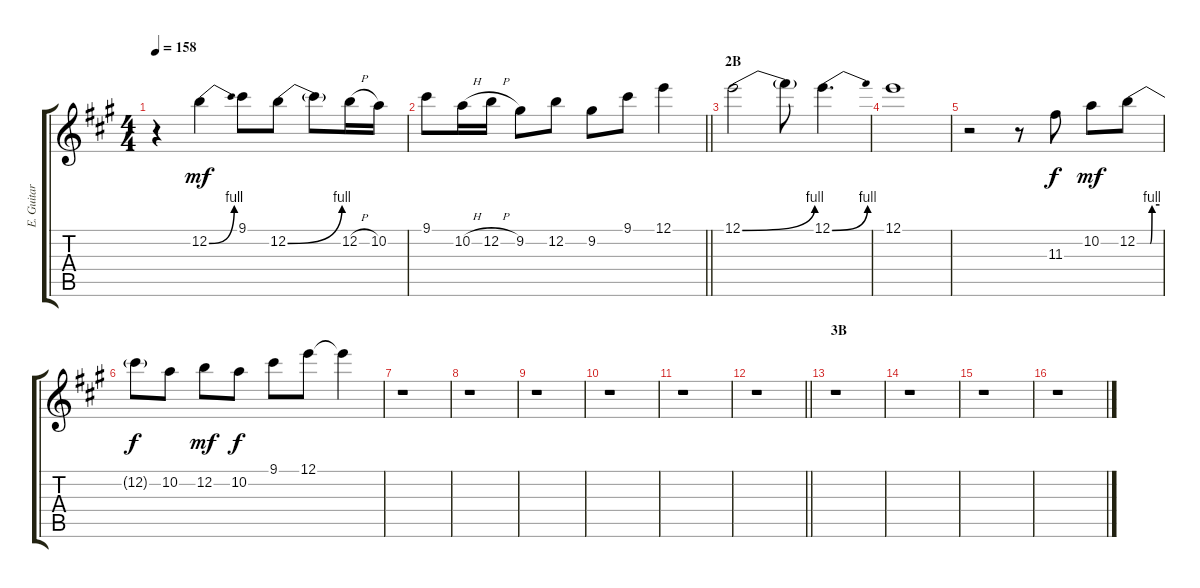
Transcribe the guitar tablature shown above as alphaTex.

\track ("E. Guitar III" "E. Guitar ") {instrument overdrivenguitar}
\staff {score tabs}
\tuning (E4 B3 G3 D3 A2 E2) {hide}
\ts (4 4)
\tempo 158
\clef g2
\ks a
r.4{dy f} 12.2{be (bend 0 0 60 4)}.4{dy mf} 9.1.8 12.2{be (bend 0 0 60 4)}.8 12.2{t}.8 12.2{h}.16 10.2.16 |
\barLineRight lightlight
9.1.8 10.2{h}.16 12.2{h}.16 9.2.8 12.2.8 9.2.8 9.1.8 12.1.4 |
\section ("" "2B")
12.1{be (bend 0 0 60 4)}.2 12.1{t}.8 12.1{be (bend 0 0 60 4)}.4{d} |
12.1.1 |
r.2 r.8 11.3.8{dy f} 10.2.8{dy mf} 12.2{be (custom 0 0 35 0 40 4 60 4)}.8 |
12.2{t}.8{dy f} 10.2.8 12.2.8{dy mf} 10.2.8{dy f} 9.1.8 12.1.8 12.1{t}.4 |
r.1 |
r.1 |
r.1 |
r.1 |
r.1 |
\barLineRight lightlight
r.1 |
\section ("" "3B")
r.1 |
r.1 |
r.1 |
r.1
